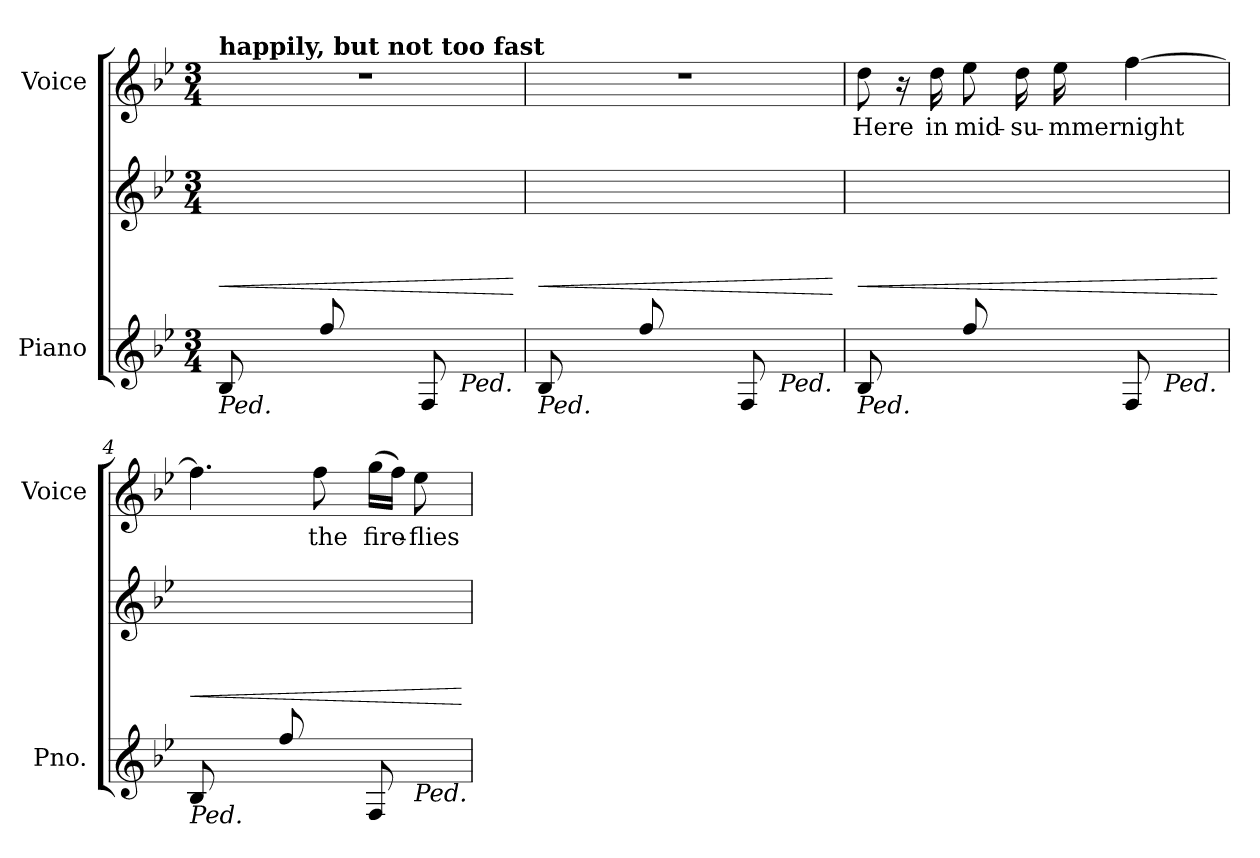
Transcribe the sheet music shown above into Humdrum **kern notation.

**kern	**kern	**dynam	**kern	**text
*part2	*part2	*part2	*part1	*part1
*staff3	*staff2	*staff2/3	*staff1	*staff1
*I"Piano	*	*	*I"Voice	*
*I'Pno.	*	*	*I'Voice	*
!!LO:PB:g=z
*clefG2	*clefG2	*	*clefG2	*
*k[b-e-]	*k[b-e-]	*	*k[b-e-]	*
*B-:	*B-:	*	*B-:	*
*M3/4	*M3/4	*	*M3/4	*
*MM120	*MM120	*	*MM120	*
=1	=1	=1	=1	=1
!	!	!	!LO:TX:a:B:t=happily, but not too fast	!
!LO:TX:b:i:t=Ped.	!	!	!	!
!	!LO:N:vis=1	!LO:HP:b	!LO:N:vis=1	!
*	*^	*	*	*
8B-i/L	2.ryy	8ryy	<	2.r	.
*	*	*Xbrackettup	*	*	*
!	!	!LO:N:vis=16	!	!	!
8ryy	.	512%21di\L	.	.	.
!	!	!LO:N:vis=16	!	!	!
.	.	1024%43gi\	.	.	.
!	!	!LO:N:vis=16	!	!	!
.	.	1024%43cci\JJ	.	.	.
8ffi/L	.	8ryy	.	.	.
!	!	!LO:N:vis=16	!	!	!
8ryy	.	512%21ddi\L	.	.	.
!	!	!LO:N:vis=16	!	!	!
.	.	1024%43ai\	.	.	.
!	!	!LO:N:vis=16	!	!	!
.	.	1024%43e-i\JJ	.	.	.
8Fi/L	.	8ryy	.	.	.
!LO:TX:b:i:t=Ped.	!	!	!	!	!
!	!	!LO:N:vis=16	!	!	!
8ryy	.	512%21e-i\L	.	.	.
!	!	!LO:N:vis=16	!	!	!
.	.	1024%43ai\	.	.	.
!	!	!LO:N:vis=16	!	!	!
.	.	1024%43ddi\JJ	.	.	.
*	*v	*v	*	*	*
.	.	[	.	.
=2	=2	=2	=2	=2
!LO:TX:b:i:t=Ped.	!	!	!	!
!	!LO:N:vis=1	!LO:HP:b	!LO:N:vis=1	!
*	*^	*	*	*
8B-i/L	2.ryy	8ryy	<	2.r	.
!	!	!LO:N:vis=16	!	!	!
8ryy	.	512%21di\L	.	.	.
!	!	!LO:N:vis=16	!	!	!
.	.	1024%43gi\	.	.	.
!	!	!LO:N:vis=16	!	!	!
.	.	1024%43cci\JJ	.	.	.
8ffi/L	.	8ryy	.	.	.
!	!	!LO:N:vis=16	!	!	!
8ryy	.	512%21ddi\L	.	.	.
!	!	!LO:N:vis=16	!	!	!
.	.	1024%43ai\	.	.	.
!	!	!LO:N:vis=16	!	!	!
.	.	1024%43e-i\JJ	.	.	.
8Fi/L	.	8ryy	.	.	.
!LO:TX:b:i:t=Ped.	!	!	!	!	!
!	!	!LO:N:vis=16	!	!	!
8ryy	.	512%21e-i\L	.	.	.
!	!	!LO:N:vis=16	!	!	!
.	.	1024%43ai\	.	.	.
!	!	!LO:N:vis=16	!	!	!
.	.	1024%43ddi\JJ	.	.	.
*	*v	*v	*	*	*
.	.	[	.	.
=3	=3	=3	=3	=3
!	!LO:N:vis=1	!LO:HP:b	!	!
*	*^	*	*	*
!LO:TX:b:i:t=Ped.	!	!	!	!	!
!	!	!	!	!	!LO:LY:b:color=#000000
8B-i/L	2.ryy	8ryy	<	8ddi\	Here
!	!	!LO:N:vis=16	!	!	!
8ryy	.	512%21di\L	.	16r	.
!	!	!LO:N:vis=16	!	!	!
.	.	1024%43gi\	.	.	.
!	!	!	!	!	!LO:LY:b:color=#000000
.	.	.	.	16ddi\	in
!	!	!LO:N:vis=16	!	!	!
.	.	1024%43cci\JJ	.	.	.
!	!	!	!	!	!LO:LY:b:color=#000000
8ffi/L	.	8ryy	.	8ee-i\	mid-
!	!	!LO:N:vis=16	!	!	!
!	!	!	!	!	!LO:LY:b:color=#000000
8ryy	.	512%21ddi\L	.	16ddi\	-su-
!	!	!LO:N:vis=16	!	!	!
.	.	1024%43ai\	.	.	.
!	!	!	!	!	!LO:LY:b:color=#000000
.	.	.	.	16ee-i\	-mmer
!	!	!LO:N:vis=16	!	!	!
.	.	1024%43e-i\JJ	.	.	.
!	!	!	!	!	!LO:LY:b:color=#000000
8Fi/L	.	8ryy	.	[>4ffi\	night
!LO:TX:b:i:t=Ped.	!	!	!	!	!
!	!	!LO:N:vis=16	!	!	!
8ryy	.	512%21e-i\L	.	.	.
!	!	!LO:N:vis=16	!	!	!
.	.	1024%43ai\	.	.	.
!	!	!LO:N:vis=16	!	!	!
.	.	1024%43ddi\JJ	.	.	.
*	*v	*v	*	*	*
.	.	[	.	.
!!LO:LB:g=z
=4	=4	=4	=4	=4
!LO:TX:b:i:t=Ped.	!	!	!	!
!	!LO:N:vis=1	!LO:HP:b	!	!
*	*^	*	*	*
8B-i/L	2.ryy	8ryy	<	4.ffi\]	.
!	!	!LO:N:vis=16	!	!	!
8ryy	.	512%21di\L	.	.	.
!	!	!LO:N:vis=16	!	!	!
.	.	1024%43gi\	.	.	.
!	!	!LO:N:vis=16	!	!	!
.	.	1024%43cci\JJ	.	.	.
8ffi/L	.	8ryy	.	.	.
!	!	!LO:N:vis=16	!	!	!
!	!	!	!	!	!LO:LY:b:color=#000000
8ryy	.	512%21ddi\L	.	8ffi\	the
!	!	!LO:N:vis=16	!	!	!
.	.	1024%43ai\	.	.	.
!	!	!LO:N:vis=16	!	!	!
.	.	1024%43e-i\JJ	.	.	.
!	!	!	!	!	!LO:LY:b:color=#000000
8Fi/L	.	8ryy	.	(16ggi\LL	fire-
.	.	.	.	16ffi\JJ)	.
!	!	!LO:N:vis=16	!	!	!
!LO:TX:b:i:t=Ped.	!	!	!	!	!
!	!	!	!	!	!LO:LY:b:color=#000000
8ryy	.	512%21e-i\L	.	8ee-i\	-flies
!	!	!LO:N:vis=16	!	!	!
.	.	1024%43ai\	.	.	.
!	!	!LO:N:vis=16	!	!	!
.	.	1024%43ddi\JJ	.	.	.
*	*v	*v	*	*	*
.	.	[	.	.
=	=	=	=	=
*-	*-	*-	*-	*-
